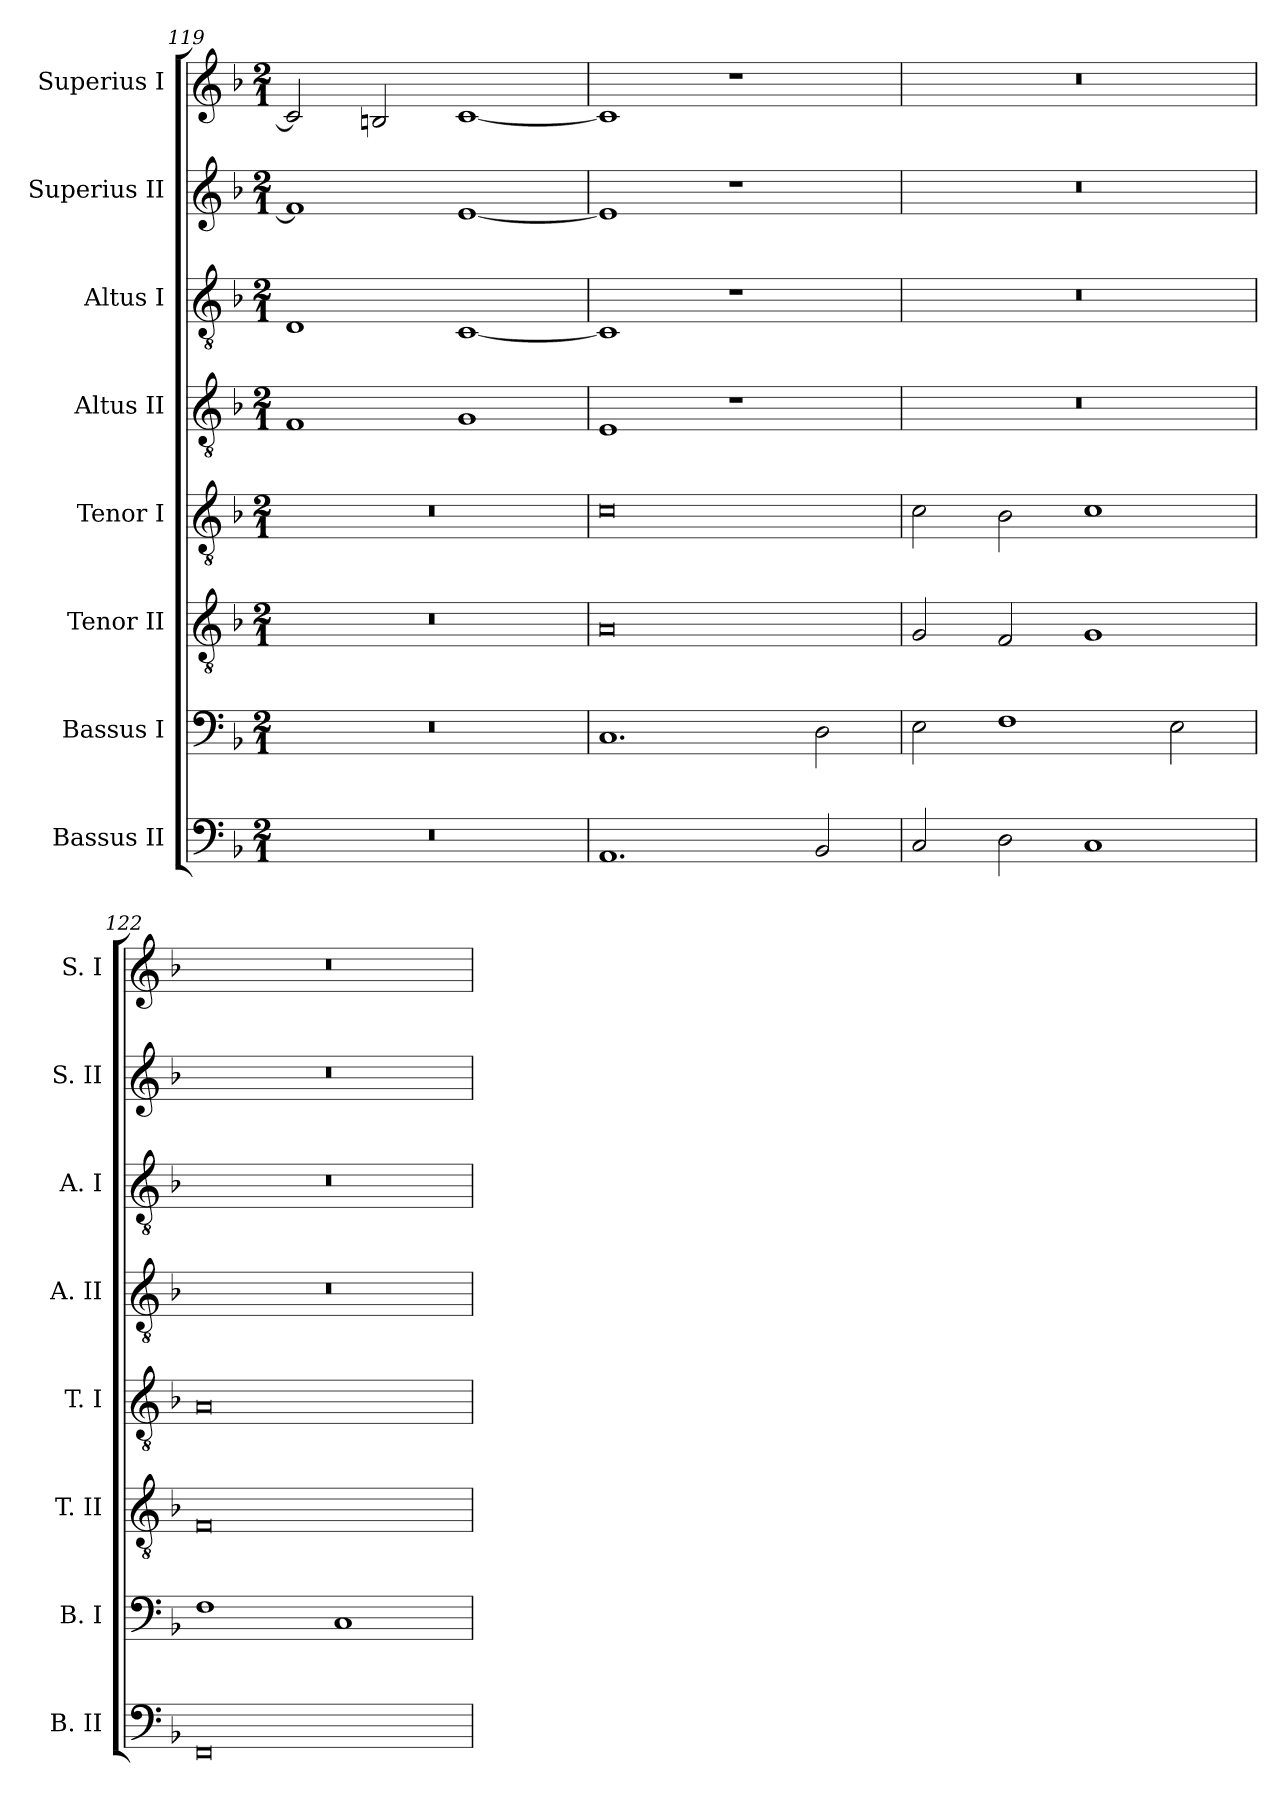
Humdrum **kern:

**kern	**kern	**kern	**kern	**kern	**kern	**kern	**kern
*part8	*part7	*part6	*part5	*part4	*part3	*part2	*part1
*staff8	*staff7	*staff6	*staff5	*staff4	*staff3	*staff2	*staff1
*I"Bassus II	*I"Bassus I	*I"Tenor II	*I"Tenor I	*I"Altus II	*I"Altus I	*I"Superius II	*I"Superius I
*I'B. II	*I'B. I	*I'T. II	*I'T. I	*I'A. II	*I'A. I	*I'S. II	*I'S. I
*clefF4	*clefF4	*clefGv2	*clefGv2	*clefGv2	*clefGv2	*clefG2	*clefG2
*k[b-]	*k[b-]	*k[b-]	*k[b-]	*k[b-]	*k[b-]	*k[b-]	*k[b-]
*F:	*F:	*F:	*F:	*F:	*F:	*F:	*F:
*M2/1	*M2/1	*M2/1	*M2/1	*M2/1	*M2/1	*M2/1	*M2/1
=119	=119	=119	=119	=119	=119	=119	=119
0r	0r	0r	0r	1F	1D	1f]	2c]
.	.	.	.	.	.	.	2Bn
.	.	.	.	1G	[1C	[1e	[1c
=120	=120	=120	=120	=120	=120	=120	=120
1.AA	1.C	0A	0c	1E	1C]	1e]	1c]
.	.	.	.	1r	1r	1r	1r
2BB-	2D	.	.	.	.	.	.
=121	=121	=121	=121	=121	=121	=121	=121
2C	2E	2G	2c	0r	0r	0r	0r
2D	1F	2F	2B-	.	.	.	.
1C	.	1G	1c	.	.	.	.
.	2E	.	.	.	.	.	.
=122	=122	=122	=122	=122	=122	=122	=122
0FF	1F	0F	0A	0r	0r	0r	0r
.	1C	.	.	.	.	.	.
=	=	=	=	=	=	=	=
*-	*-	*-	*-	*-	*-	*-	*-
